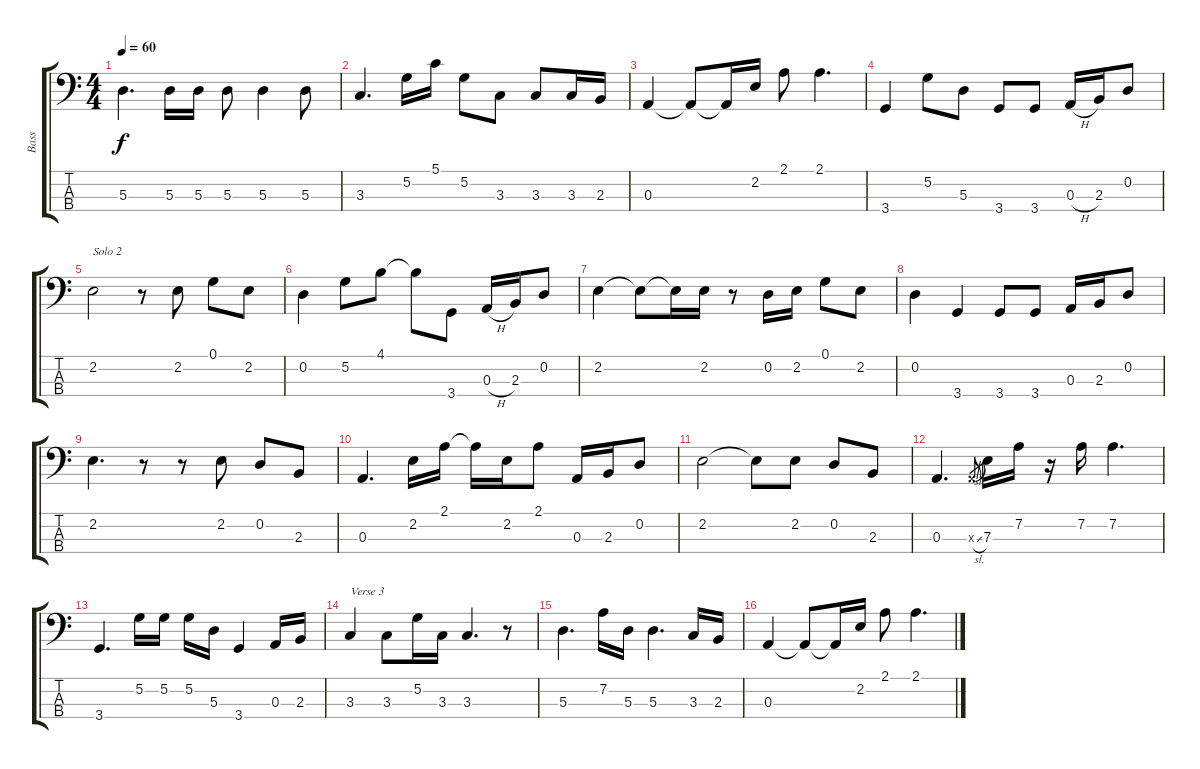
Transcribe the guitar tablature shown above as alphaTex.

\track ("Bass" "Bass") {instrument electricbasspick}
\staff {score tabs}
\tuning (G2 D2 A1 E1) {hide}
\ts (4 4)
\tempo 60
\clef f4
\ks c
5.3.4{d dy f} 5.3.16 5.3.16 5.3.8 5.3.4 5.3.8 |
3.3.4{d} 5.2.16 5.1.16 5.2.8 3.3.8 3.3.8 3.3.16 2.3.16 |
0.3.4 0.3{t}.8 0.3{t}.16 2.2.16 2.1.8 2.1.4{d} |
3.4.4 5.2.8 5.3.8 3.4.8 3.4.8 0.3{h}.16 2.3.16 0.2.8 |
2.2.2{txt "Solo 2"} r.8 2.2.8 0.1.8 2.2.8 |
0.2.4 5.2.8 4.1.8 4.1{t}.8 3.4.8 0.3{h}.16 2.3.16 0.2.8 |
2.2.4 2.2{t}.8 2.2{t}.16 2.2.16 r.8 0.2.16 2.2.16 0.1.8 2.2.8 |
0.2.4 3.4.4 3.4.8 3.4.8 0.3.16 2.3.16 0.2.8 |
2.2.4{d} r.8 r.8 2.2.8 0.2.8 2.3.8 |
0.3.4{d} 2.2.16 2.1.16 2.1{t}.16 2.2.16 2.1.8 0.3.16 2.3.16 0.2.8 |
2.2.2 2.2{t}.8 2.2.8 0.2.8 2.3.8 |
0.3.4{d} 0.3{sl x}.8{gr} 7.3.16 7.2.16 r.16 7.2.16 7.2.4{d} |
3.4.4{d} 5.2.16 5.2.16 5.2.16 5.3.16 3.4.4 0.3.16 2.3.16 |
3.3.4{txt "Verse 3"} 3.3.8 5.2.16 3.3.16 3.3.4{d} r.8 |
5.3.4{d} 7.2.16 5.3.16 5.3.4{d} 3.3.16 2.3.16 |
0.3.4 0.3{t}.8 0.3{t}.16 2.2.16 2.1.8 2.1.4{d}
